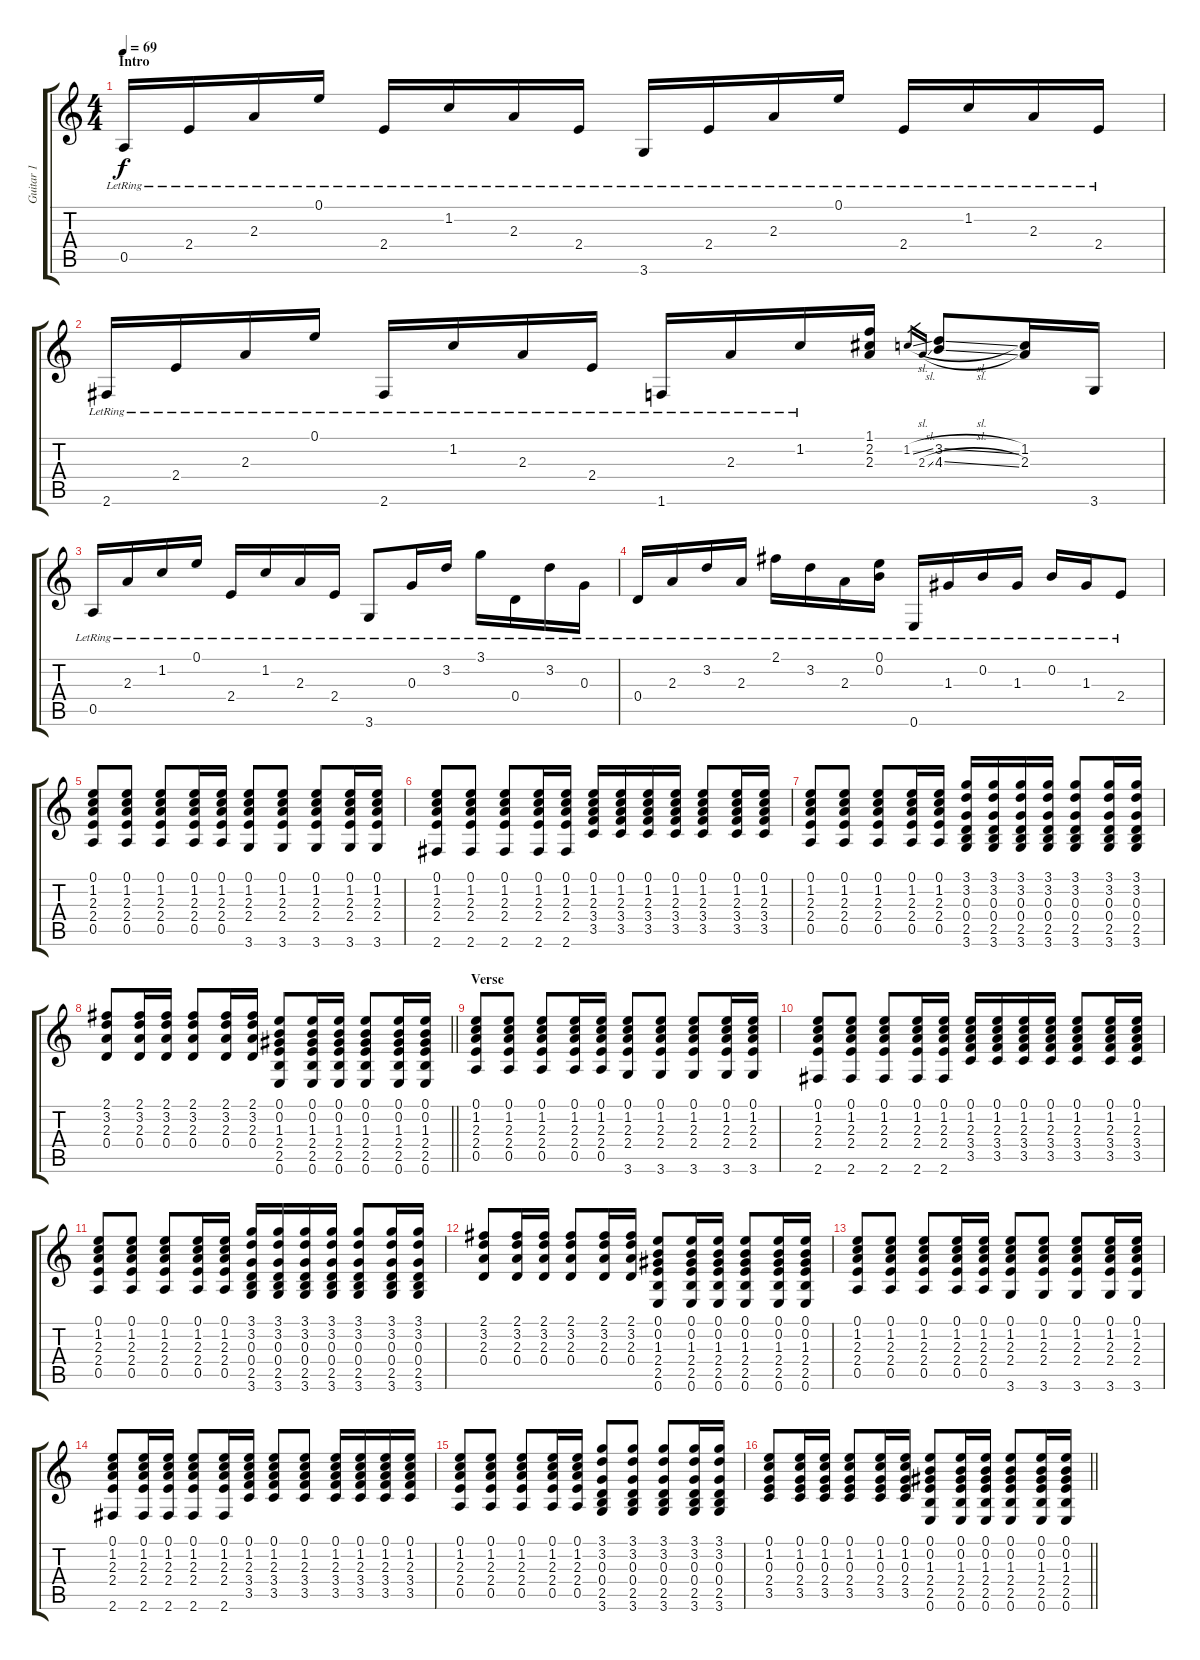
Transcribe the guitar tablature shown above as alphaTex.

\track ("Guitar 1" "Guitar 1") {instrument electricguitarclean}
\staff {score tabs}
\tuning (E4 B3 G3 D3 A2 E2) {hide}
\ts (4 4)
\section ("" "Intro")
\tempo 69
\clef g2
\ks c
0.5{lr}.16{dy f instrument electricguitarclean} 2.4{lr}.16 2.3{lr}.16 0.1{lr}.16 2.4{lr}.16 1.2{lr}.16 2.3{lr}.16 2.4{lr}.16 3.6{lr}.16 2.4{lr}.16 2.3{lr}.16 0.1{lr}.16 2.4{lr}.16 1.2{lr}.16 2.3{lr}.16 2.4{lr}.16 |
2.6{lr}.16 2.4{lr}.16 2.3{lr}.16 0.1{lr}.16 2.6{lr}.16 1.2{lr}.16 2.3{lr}.16 2.4{lr}.16 1.6{lr}.16 2.3{lr}.16 1.2{lr}.16 (1.1 2.2 2.3).16 1.2{sl}.16{gr} 2.3{sl}.16{gr} (3.2{sl} 4.3{sl}).8 (1.2 2.3).16 3.6.16 |
0.5{lr}.16 2.3{lr}.16 1.2{lr}.16 0.1{lr}.16 2.4{lr}.16 1.2{lr}.16 2.3{lr}.16 2.4{lr}.16 3.6{lr}.8 0.3{lr}.16 3.2{lr}.16 3.1{lr}.16 0.4{lr}.16 3.2{lr}.16 0.3{lr}.16 |
0.4{lr}.16 2.3{lr}.16 3.2{lr}.16 2.3{lr}.16 2.1{lr}.16 3.2{lr}.16 2.3{lr}.16 (0.1{lr} 0.2{lr}).16 0.6{lr}.16 1.3{lr}.16 0.2{lr}.16 1.3{lr}.16 0.2{lr}.16 1.3{lr}.16 2.4{lr}.8 |
(0.1 1.2 2.3 2.4 0.5).8 (0.1 1.2 2.3 2.4 0.5).8 (0.1 1.2 2.3 2.4 0.5).8 (0.1 1.2 2.3 2.4 0.5).16 (0.1 1.2 2.3 2.4 0.5).16 (0.1 1.2 2.3 2.4 3.6).8 (0.1 1.2 2.3 2.4 3.6).8 (0.1 1.2 2.3 2.4 3.6).8 (0.1 1.2 2.3 2.4 3.6).16 (0.1 1.2 2.3 2.4 3.6).16 |
(0.1 1.2 2.3 2.4 2.6).8 (0.1 1.2 2.3 2.4 2.6).8 (0.1 1.2 2.3 2.4 2.6).8 (0.1 1.2 2.3 2.4 2.6).16 (0.1 1.2 2.3 2.4 2.6).16 (0.1 1.2 2.3 3.4 3.5).16 (0.1 1.2 2.3 3.4 3.5).16 (0.1 1.2 2.3 3.4 3.5).16 (0.1 1.2 2.3 3.4 3.5).16 (0.1 1.2 2.3 3.4 3.5).8 (0.1 1.2 2.3 3.4 3.5).16 (0.1 1.2 2.3 3.4 3.5).16 |
(0.1 1.2 2.3 2.4 0.5).8 (0.1 1.2 2.3 2.4 0.5).8 (0.1 1.2 2.3 2.4 0.5).8 (0.1 1.2 2.3 2.4 0.5).16 (0.1 1.2 2.3 2.4 0.5).16 (3.1 3.2 0.3 0.4 2.5 3.6).16 (3.1 3.2 0.3 0.4 2.5 3.6).16 (3.1 3.2 0.3 0.4 2.5 3.6).16 (3.1 3.2 0.3 0.4 2.5 3.6).16 (3.1 3.2 0.3 0.4 2.5 3.6).8 (3.1 3.2 0.3 0.4 2.5 3.6).16 (3.1 3.2 0.3 0.4 2.5 3.6).16 |
\barLineRight lightlight
(2.1 3.2 2.3 0.4).8 (2.1 3.2 2.3 0.4).16 (2.1 3.2 2.3 0.4).16 (2.1 3.2 2.3 0.4).8 (2.1 3.2 2.3 0.4).16 (2.1 3.2 2.3 0.4).16 (0.1 0.2 1.3 2.4 2.5 0.6).8 (0.1 0.2 1.3 2.4 2.5 0.6).16 (0.1 0.2 1.3 2.4 2.5 0.6).16 (0.1 0.2 1.3 2.4 2.5 0.6).8 (0.1 0.2 1.3 2.4 2.5 0.6).16 (0.1 0.2 1.3 2.4 2.5 0.6).16 |
\section ("" "Verse")
(0.1 1.2 2.3 2.4 0.5).8 (0.1 1.2 2.3 2.4 0.5).8 (0.1 1.2 2.3 2.4 0.5).8 (0.1 1.2 2.3 2.4 0.5).16 (0.1 1.2 2.3 2.4 0.5).16 (0.1 1.2 2.3 2.4 3.6).8 (0.1 1.2 2.3 2.4 3.6).8 (0.1 1.2 2.3 2.4 3.6).8 (0.1 1.2 2.3 2.4 3.6).16 (0.1 1.2 2.3 2.4 3.6).16 |
(0.1 1.2 2.3 2.4 2.6).8 (0.1 1.2 2.3 2.4 2.6).8 (0.1 1.2 2.3 2.4 2.6).8 (0.1 1.2 2.3 2.4 2.6).16 (0.1 1.2 2.3 2.4 2.6).16 (0.1 1.2 2.3 3.4 3.5).16 (0.1 1.2 2.3 3.4 3.5).16 (0.1 1.2 2.3 3.4 3.5).16 (0.1 1.2 2.3 3.4 3.5).16 (0.1 1.2 2.3 3.4 3.5).8 (0.1 1.2 2.3 3.4 3.5).16 (0.1 1.2 2.3 3.4 3.5).16 |
(0.1 1.2 2.3 2.4 0.5).8 (0.1 1.2 2.3 2.4 0.5).8 (0.1 1.2 2.3 2.4 0.5).8 (0.1 1.2 2.3 2.4 0.5).16 (0.1 1.2 2.3 2.4 0.5).16 (3.1 3.2 0.3 0.4 2.5 3.6).16 (3.1 3.2 0.3 0.4 2.5 3.6).16 (3.1 3.2 0.3 0.4 2.5 3.6).16 (3.1 3.2 0.3 0.4 2.5 3.6).16 (3.1 3.2 0.3 0.4 2.5 3.6).8 (3.1 3.2 0.3 0.4 2.5 3.6).16 (3.1 3.2 0.3 0.4 2.5 3.6).16 |
(2.1 3.2 2.3 0.4).8 (2.1 3.2 2.3 0.4).16 (2.1 3.2 2.3 0.4).16 (2.1 3.2 2.3 0.4).8 (2.1 3.2 2.3 0.4).16 (2.1 3.2 2.3 0.4).16 (0.1 0.2 1.3 2.4 2.5 0.6).8 (0.1 0.2 1.3 2.4 2.5 0.6).16 (0.1 0.2 1.3 2.4 2.5 0.6).16 (0.1 0.2 1.3 2.4 2.5 0.6).8 (0.1 0.2 1.3 2.4 2.5 0.6).16 (0.1 0.2 1.3 2.4 2.5 0.6).16 |
(0.1 1.2 2.3 2.4 0.5).8 (0.1 1.2 2.3 2.4 0.5).8 (0.1 1.2 2.3 2.4 0.5).8 (0.1 1.2 2.3 2.4 0.5).16 (0.1 1.2 2.3 2.4 0.5).16 (0.1 1.2 2.3 2.4 3.6).8 (0.1 1.2 2.3 2.4 3.6).8 (0.1 1.2 2.3 2.4 3.6).8 (0.1 1.2 2.3 2.4 3.6).16 (0.1 1.2 2.3 2.4 3.6).16 |
(0.1 1.2 2.3 2.4 2.6).8 (0.1 1.2 2.3 2.4 2.6).16 (0.1 1.2 2.3 2.4 2.6).16 (0.1 1.2 2.3 2.4 2.6).8 (0.1 1.2 2.3 2.4 2.6).16 (0.1 1.2 2.3 3.4 3.5).16 (0.1 1.2 2.3 3.4 3.5).8 (0.1 1.2 2.3 3.4 3.5).8 (0.1 1.2 2.3 3.4 3.5).16 (0.1 1.2 2.3 3.4 3.5).16 (0.1 1.2 2.3 3.4 3.5).16 (0.1 1.2 2.3 3.4 3.5).16 |
(0.1 1.2 2.3 2.4 0.5).8 (0.1 1.2 2.3 2.4 0.5).8 (0.1 1.2 2.3 2.4 0.5).8 (0.1 1.2 2.3 2.4 0.5).16 (0.1 1.2 2.3 2.4 0.5).16 (3.1 3.2 0.3 0.4 2.5 3.6).8 (3.1 3.2 0.3 0.4 2.5 3.6).8 (3.1 3.2 0.3 0.4 2.5 3.6).8 (3.1 3.2 0.3 0.4 2.5 3.6).16 (3.1 3.2 0.3 0.4 2.5 3.6).16 |
\barLineRight lightlight
(0.1 1.2 0.3 2.4 3.5).8 (0.1 1.2 0.3 2.4 3.5).16 (0.1 1.2 0.3 2.4 3.5).16 (0.1 1.2 0.3 2.4 3.5).8 (0.1 1.2 0.3 2.4 3.5).16 (0.1 1.2 0.3 2.4 3.5).16 (0.1 0.2 1.3 2.4 2.5 0.6).8 (0.1 0.2 1.3 2.4 2.5 0.6).16 (0.1 0.2 1.3 2.4 2.5 0.6).16 (0.1 0.2 1.3 2.4 2.5 0.6).8 (0.1 0.2 1.3 2.4 2.5 0.6).16 (0.1 0.2 1.3 2.4 2.5 0.6).16
